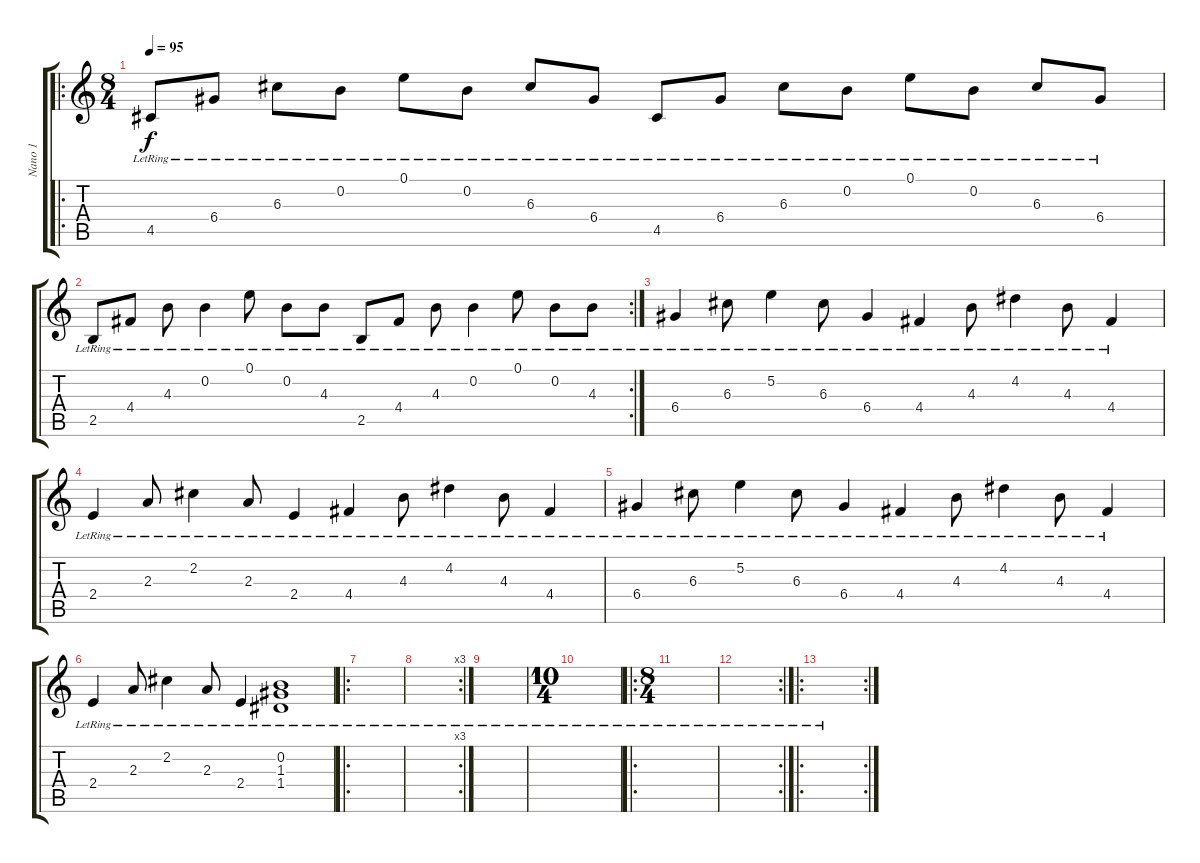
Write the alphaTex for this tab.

\track ("Nano 1" "Nano 1") {instrument acousticguitarsteel}
\staff {score tabs}
\tuning (E4 B3 G3 D3 A2 E2) {hide}
\ro
\ts (8 4)
\tempo 95
\clef g2
\ks c
4.5{lr}.8{dy f} 6.4{lr}.8 6.3{lr}.8 0.2{lr}.8 0.1{lr}.8 0.2{lr}.8 6.3{lr}.8 6.4{lr}.8 4.5{lr}.8 6.4{lr}.8 6.3{lr}.8 0.2{lr}.8 0.1{lr}.8 0.2{lr}.8 6.3{lr}.8 6.4{lr}.8 |
\rc 2
2.5{lr}.8 4.4{lr}.8 4.3{lr}.8 0.2{lr}.4 0.1{lr}.8 0.2{lr}.8 4.3{lr}.8 2.5{lr}.8 4.4{lr}.8 4.3{lr}.8 0.2{lr}.4 0.1{lr}.8 0.2{lr}.8 4.3{lr}.8 |
6.4{lr}.4 6.3{lr}.8 5.2{lr}.4 6.3{lr}.8 6.4{lr}.4 4.4{lr}.4 4.3{lr}.8 4.2{lr}.4 4.3{lr}.8 4.4{lr}.4 |
2.4{lr}.4 2.3{lr}.8 2.2{lr}.4 2.3{lr}.8 2.4{lr}.4 4.4{lr}.4 4.3{lr}.8 4.2{lr}.4 4.3{lr}.8 4.4{lr}.4 |
6.4{lr}.4 6.3{lr}.8 5.2{lr}.4 6.3{lr}.8 6.4{lr}.4 4.4{lr}.4 4.3{lr}.8 4.2{lr}.4 4.3{lr}.8 4.4{lr}.4 |
2.4{lr}.4 2.3{lr}.8 2.2{lr}.4 2.3{lr}.8 2.4{lr}.4 (0.2{lr} 1.3{lr} 1.4{lr}).1 |
\ro
|
\rc 3
|
|
\ts (10 4)
|
\ro
\ts (8 4)
|
\rc 2
|
\ro
\rc 2
